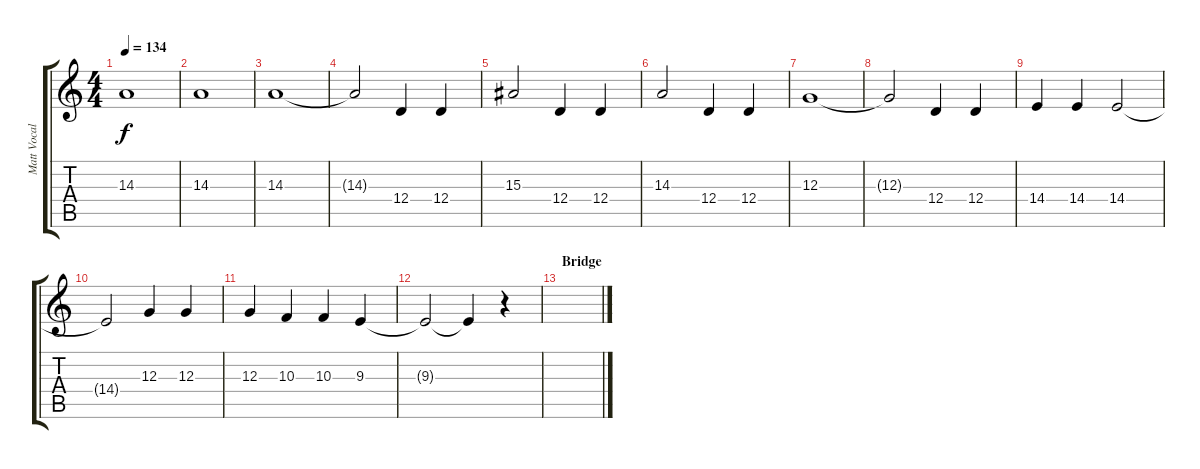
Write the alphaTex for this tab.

\track ("Matt Vocals" "Matt Vocal") {instrument violin}
\staff {score tabs}
\tuning (E4 B3 G3 D3 A2 E2) {hide}
\ts (4 4)
\tempo 134
\clef g2
\ks c
14.3.1{dy f} |
14.3.1 |
14.3.1 |
14.3{t}.2 12.4.4 12.4.4 |
15.3.2 12.4.4 12.4.4 |
14.3.2 12.4.4 12.4.4 |
12.3.1 |
12.3{t}.2 12.4.4 12.4.4 |
14.4.4 14.4.4 14.4.2 |
14.4{t}.2 12.3.4 12.3.4 |
12.3.4 10.3.4 10.3.4 9.3.4 |
9.3{t}.2 9.3{t}.4 r.4 |
\section ("" "Bridge")
